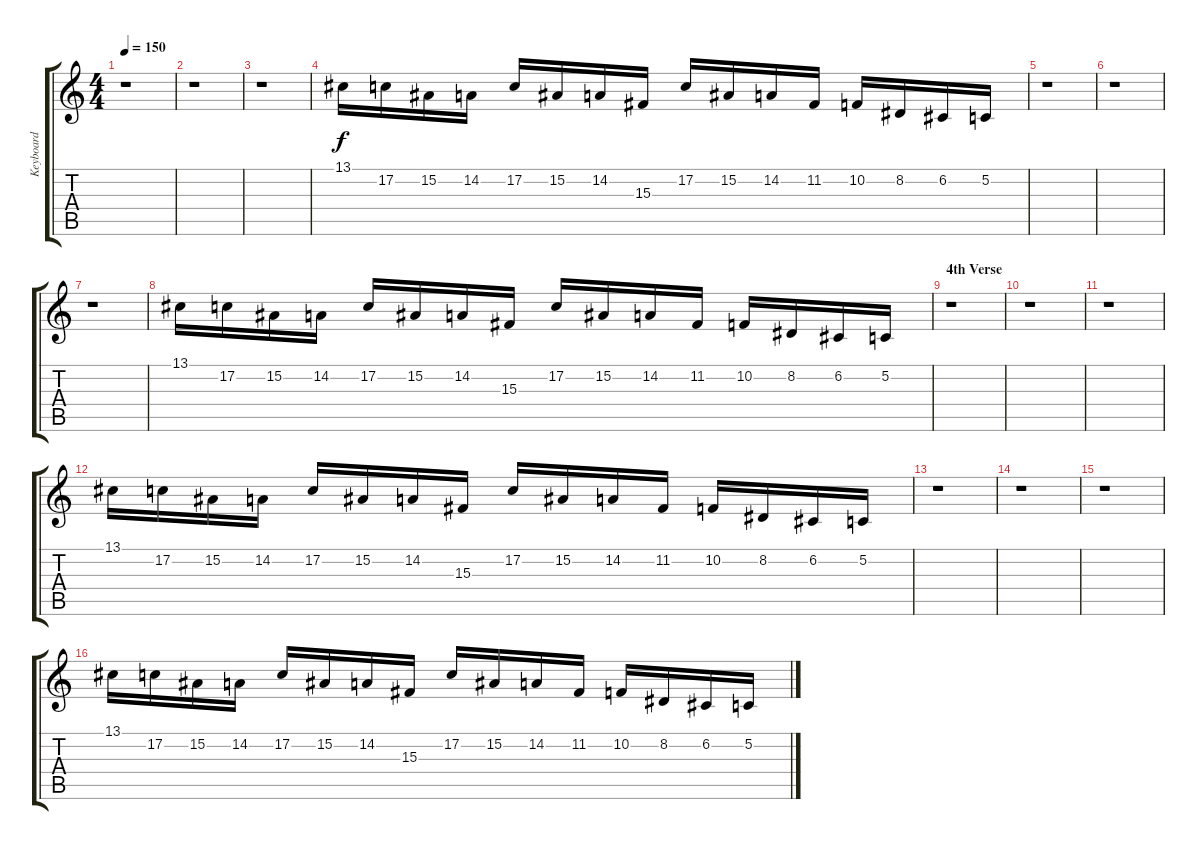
\track ("Keyboard" "Keyboard") {instrument pad1newage}
\staff {score tabs}
\tuning (C4 G3 Eb3 Bb2 F2 C2) {hide}
\ts (4 4)
\tempo 150
\clef g2
\ks c
r.1{dy f} |
r.1 |
r.1 |
13.1.16{volume 13 instrument orchestralharp} 17.2.16 15.2.16 14.2.16 17.2.16 15.2.16 14.2.16 15.3.16 17.2.16 15.2.16 14.2.16 11.2.16 10.2.16 8.2.16 6.2.16 5.2.16 |
r.1 |
r.1 |
r.1 |
13.1.16{volume 13 instrument orchestralharp} 17.2.16 15.2.16 14.2.16 17.2.16 15.2.16 14.2.16 15.3.16 17.2.16 15.2.16 14.2.16 11.2.16 10.2.16 8.2.16 6.2.16 5.2.16 |
\section ("" "4th Verse")
r.1 |
r.1 |
r.1 |
13.1.16{volume 13 instrument orchestralharp} 17.2.16 15.2.16 14.2.16 17.2.16 15.2.16 14.2.16 15.3.16 17.2.16 15.2.16 14.2.16 11.2.16 10.2.16 8.2.16 6.2.16 5.2.16 |
r.1 |
r.1 |
r.1 |
13.1.16{volume 13 instrument orchestralharp} 17.2.16 15.2.16 14.2.16 17.2.16 15.2.16 14.2.16 15.3.16 17.2.16 15.2.16 14.2.16 11.2.16 10.2.16 8.2.16 6.2.16 5.2.16
